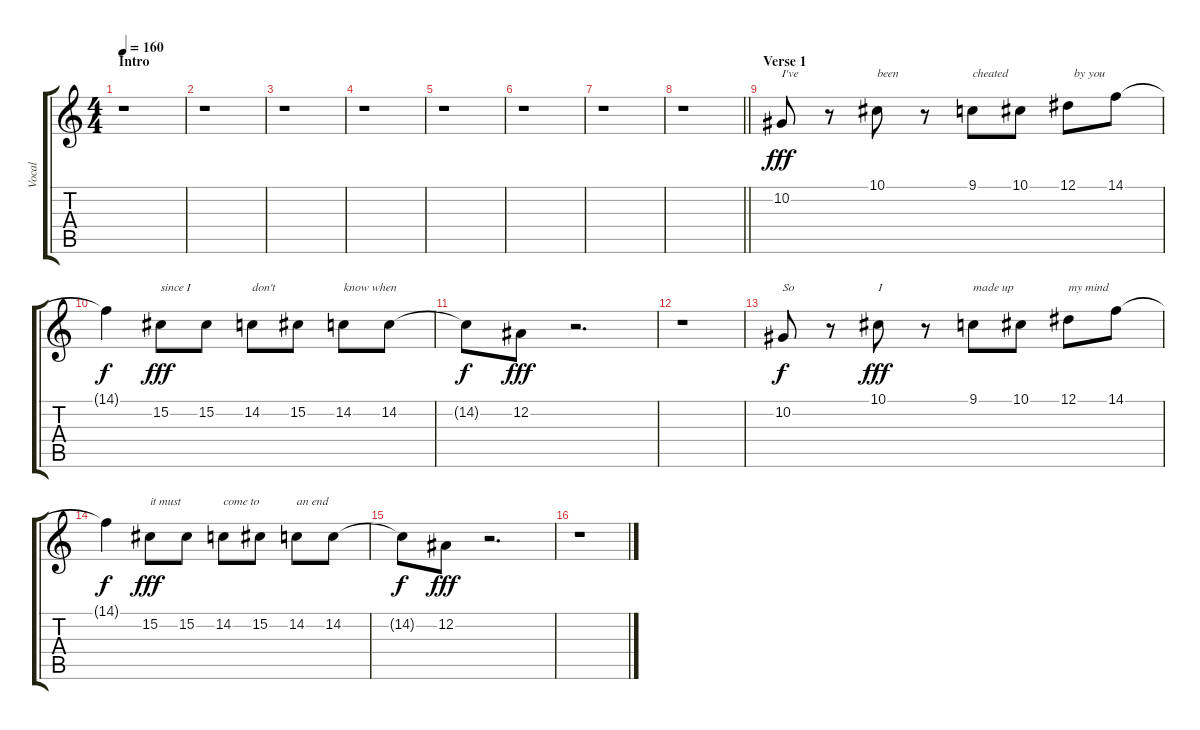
\track ("Vocal" "Vocal") {instrument honkytonkpiano}
\staff {score tabs}
\tuning (Eb4 Bb3 Gb3 Db3 Ab2 Eb2) {hide}
\ts (4 4)
\section ("" "Intro")
\tempo 160
\clef g2
\ks c
r.1{dy fff instrument honkytonkpiano} |
r.1 |
r.1 |
r.1 |
r.1 |
r.1 |
r.1 |
\barLineRight lightlight
r.1 |
\section ("" "Verse 1")
10.2.8{txt "I've" volume 15} r.8 10.1.8{txt "been"} r.8 9.1.8{txt "cheated"} 10.1.8 12.1.8{txt "  by you"} 14.1.8 |
14.1{t}.4{dy f} 15.2.8{txt "since I" dy fff} 15.2.8 14.2.8{txt "don't"} 15.2.8 14.2.8{txt "know when"} 14.2.8 |
14.2{t}.8{dy f} 12.2.8{dy fff} r.2{d} |
r.1 |
10.2.8{txt "So" dy f} r.8 10.1.8{txt "I" dy fff} r.8 9.1.8{txt "made up"} 10.1.8 12.1.8{txt "my mind"} 14.1.8 |
14.1{t}.4{dy f} 15.2.8{txt "it must" dy fff} 15.2.8{txt " "} 14.2.8{txt "come to"} 15.2.8 14.2.8{txt "an end"} 14.2.8 |
14.2{t}.8{dy f} 12.2.8{dy fff} r.2{d} |
r.1
